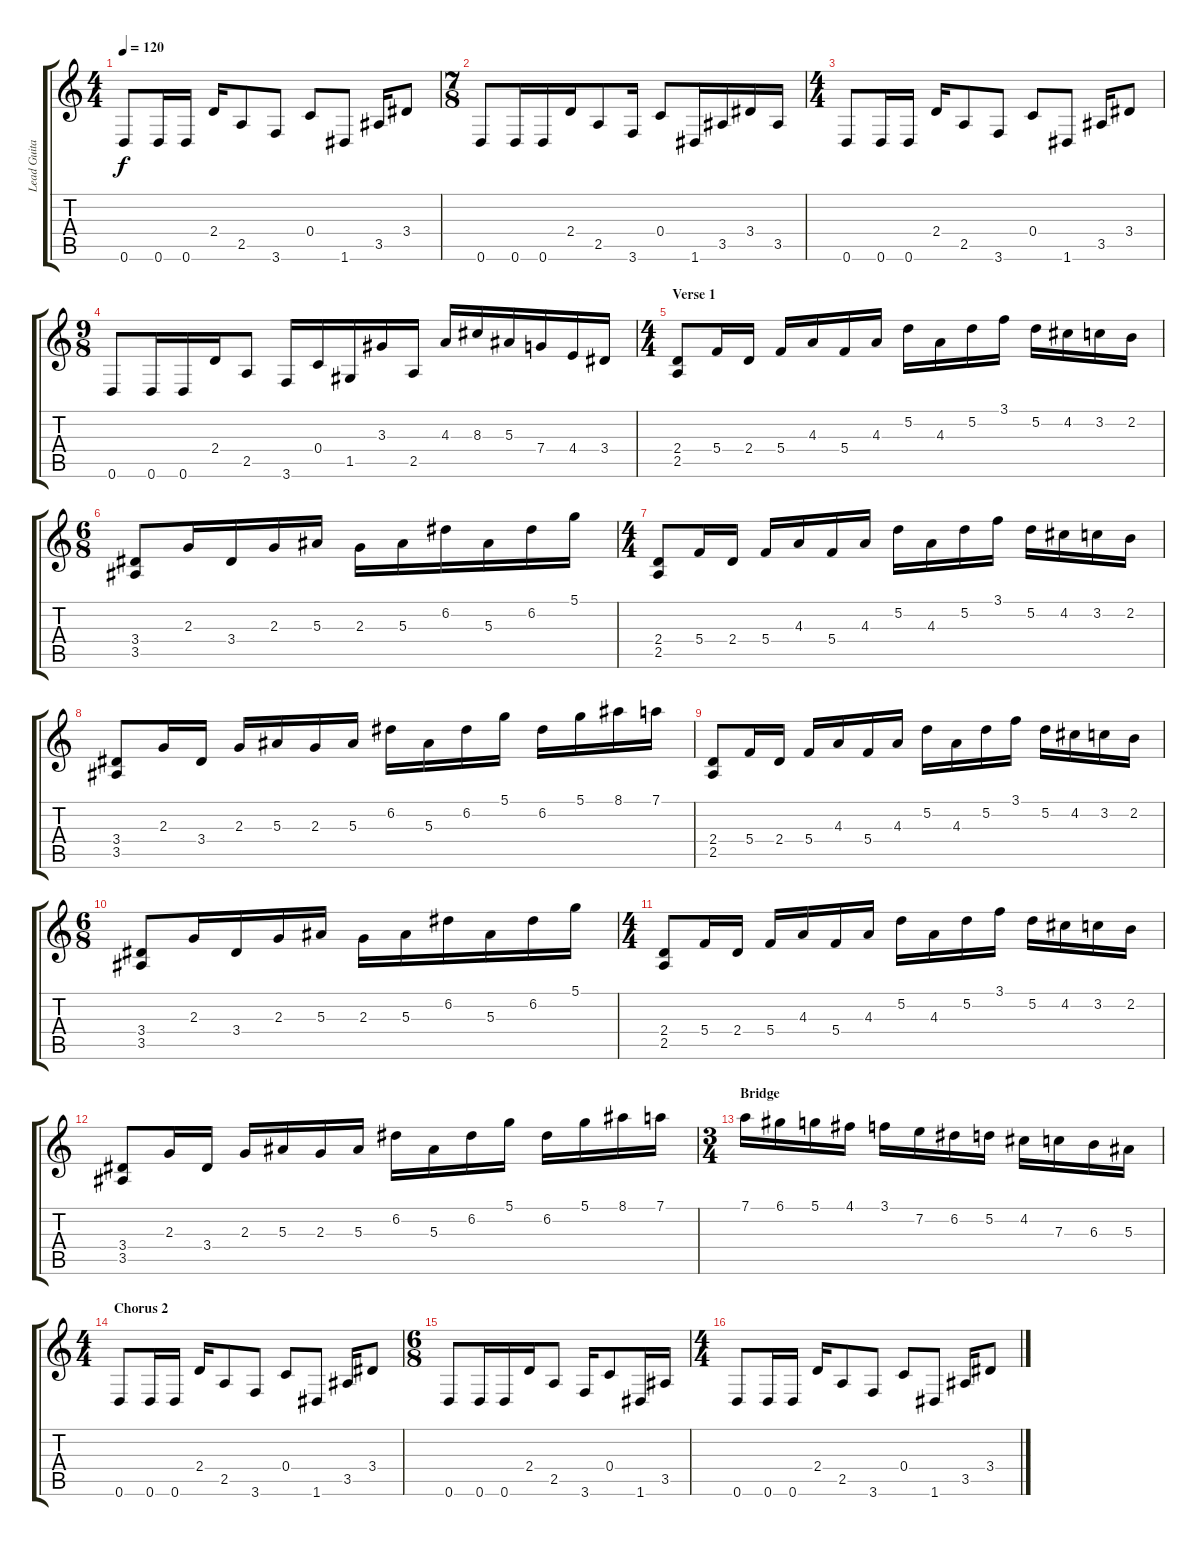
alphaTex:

\track ("Lead Guitar" "Lead Guita") {instrument overdrivenguitar}
\staff {score tabs}
\tuning (D4 A3 F3 C3 G2 D2) {hide}
\ts (4 4)
\tempo 120
\clef g2
\ks c
0.6.8{dy f} 0.6.16 0.6.16 2.4.16 2.5.8 3.6.8 0.4.8 1.6.8 3.5.16 3.4.8 |
\ts (7 8)
0.6.8 0.6.16 0.6.16 2.4.16 2.5.8 3.6.16 0.4.8 1.6.16 3.5.16 3.4.16 3.5.16 |
\ts (4 4)
0.6.8 0.6.16 0.6.16 2.4.16 2.5.8 3.6.8 0.4.8 1.6.8 3.5.16 3.4.8 |
\ts (9 8)
0.6.8 0.6.16 0.6.16 2.4.16 2.5.8 3.6.16 0.4.16 1.5.16 3.3.16 2.5.16 4.3.16 8.3.16 5.3.16 7.4.16 4.4.16 3.4.16 |
\ts (4 4)
\section ("" "Verse 1")
(2.4 2.5).8 5.4.16 2.4.16 5.4.16 4.3.16 5.4.16 4.3.16 5.2.16 4.3.16 5.2.16 3.1.16 5.2.16 4.2.16 3.2.16 2.2.16 |
\ts (6 8)
(3.4 3.5).8 2.3.16 3.4.16 2.3.16 5.3.16 2.3.16 5.3.16 6.2.16 5.3.16 6.2.16 5.1.16 |
\ts (4 4)
(2.4 2.5).8 5.4.16 2.4.16 5.4.16 4.3.16 5.4.16 4.3.16 5.2.16 4.3.16 5.2.16 3.1.16 5.2.16 4.2.16 3.2.16 2.2.16 |
(3.4 3.5).8 2.3.16 3.4.16 2.3.16 5.3.16 2.3.16 5.3.16 6.2.16 5.3.16 6.2.16 5.1.16 6.2.16 5.1.16 8.1.16 7.1.16 |
(2.4 2.5).8 5.4.16 2.4.16 5.4.16 4.3.16 5.4.16 4.3.16 5.2.16 4.3.16 5.2.16 3.1.16 5.2.16 4.2.16 3.2.16 2.2.16 |
\ts (6 8)
(3.4 3.5).8 2.3.16 3.4.16 2.3.16 5.3.16 2.3.16 5.3.16 6.2.16 5.3.16 6.2.16 5.1.16 |
\ts (4 4)
(2.4 2.5).8 5.4.16 2.4.16 5.4.16 4.3.16 5.4.16 4.3.16 5.2.16 4.3.16 5.2.16 3.1.16 5.2.16 4.2.16 3.2.16 2.2.16 |
(3.4 3.5).8 2.3.16 3.4.16 2.3.16 5.3.16 2.3.16 5.3.16 6.2.16 5.3.16 6.2.16 5.1.16 6.2.16 5.1.16 8.1.16 7.1.16 |
\ts (3 4)
\section ("" "Bridge")
7.1.16 6.1.16 5.1.16 4.1.16 3.1.16 7.2.16 6.2.16 5.2.16 4.2.16 7.3.16 6.3.16 5.3.16 |
\ts (4 4)
\section ("" "Chorus 2")
0.6.8{instrument overdrivenguitar} 0.6.16 0.6.16 2.4.16 2.5.8 3.6.8 0.4.8 1.6.8 3.5.16 3.4.8 |
\ts (6 8)
0.6.8 0.6.16 0.6.16 2.4.16 2.5.8 3.6.16 0.4.8 1.6.16 3.5.16 |
\ts (4 4)
0.6.8 0.6.16 0.6.16 2.4.16 2.5.8 3.6.8 0.4.8 1.6.8 3.5.16 3.4.8
